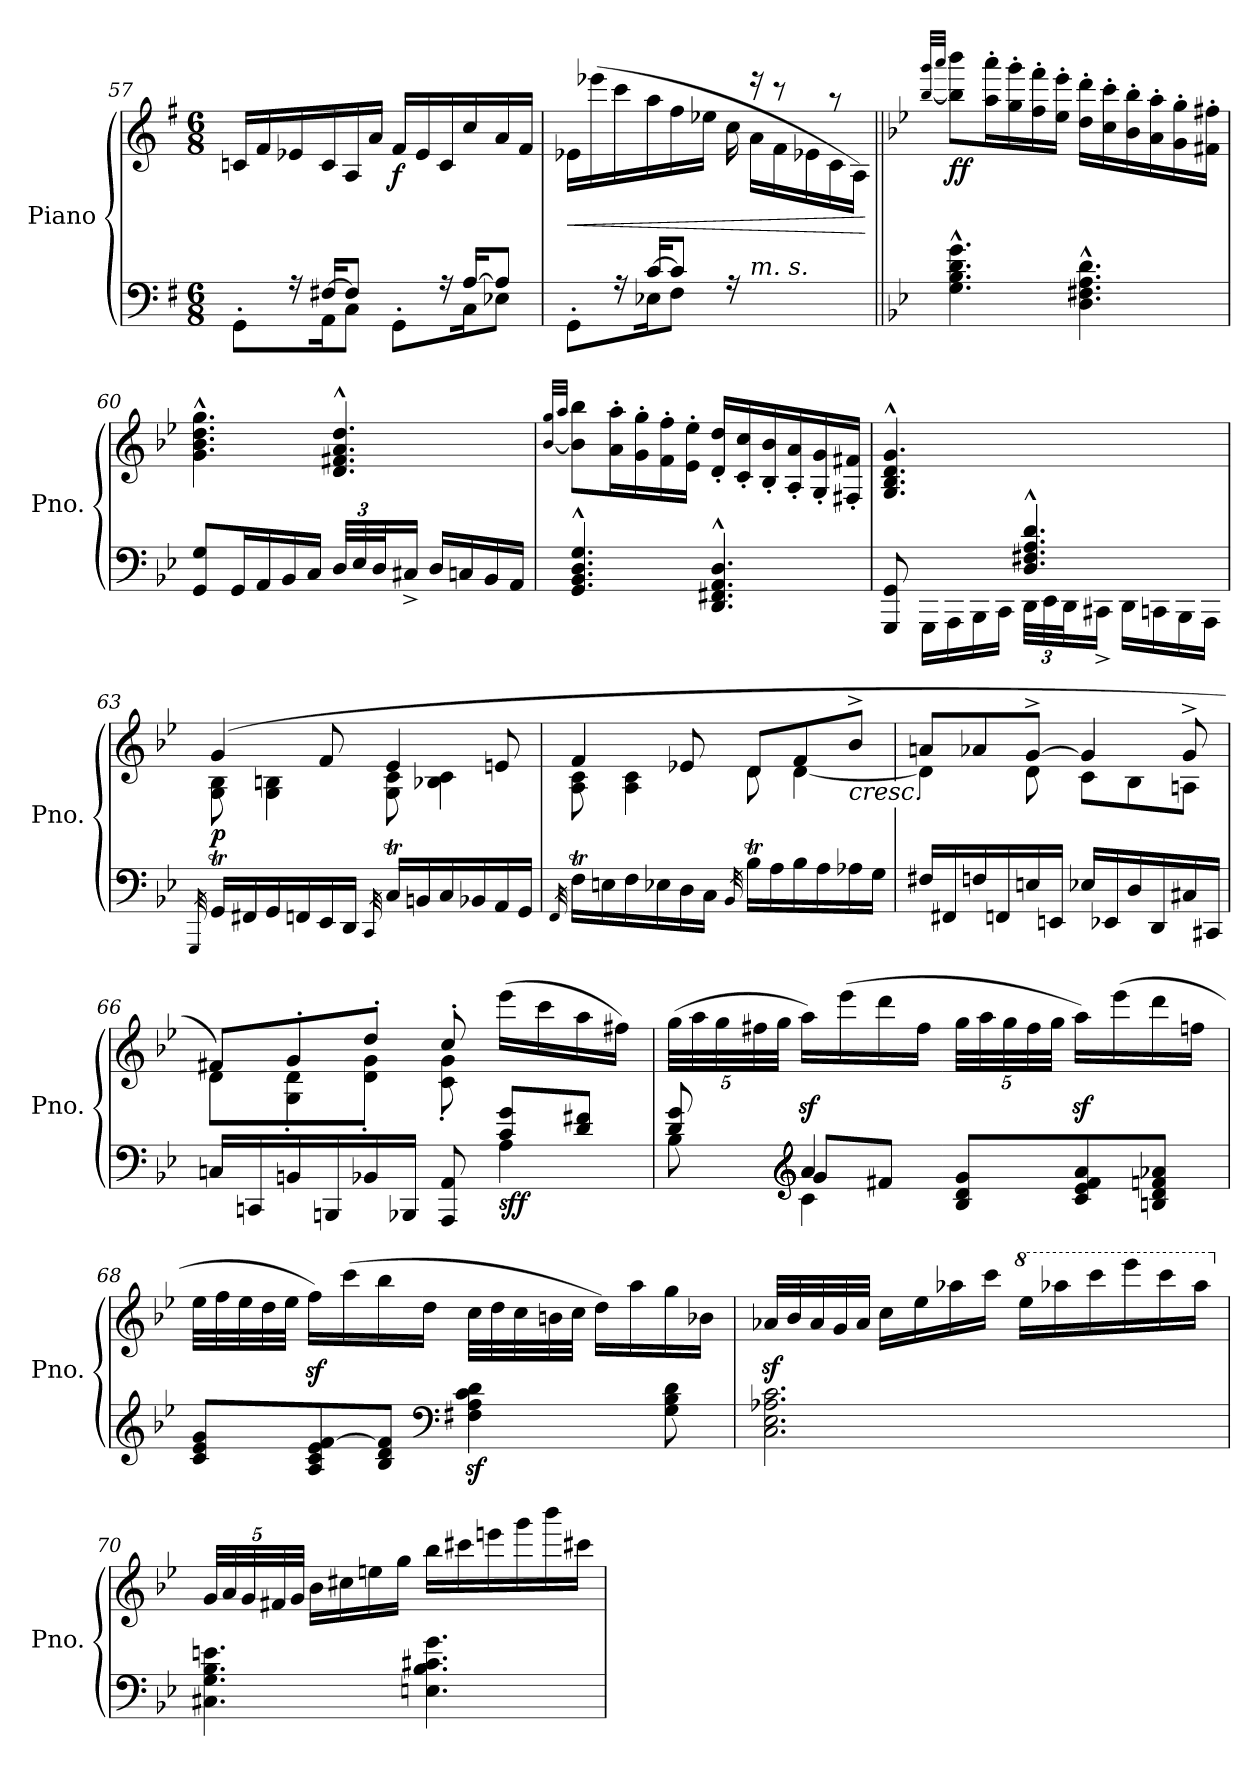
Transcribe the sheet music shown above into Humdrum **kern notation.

**kern	**kern	**dynam
*part1	*part1	*part1
*staff2	*staff1	*staff1/2
*I"Piano	*	*
*I'Pno.	*	*
*clefF4	*clefG2	*
*k[f#]	*k[f#]	*
*M6/8	*M6/8	*
=57	=57	=57
*^	*	*
8.ryy	8GG'\L	16cn/LL	.
.	.	16f#/	.
.	16rA	16e-X/	.
[16F#X/KL	16AA\K	16c/	.
8F#/J]	8C\J	16A/	.
.	.	16a/JJ	.
!	!	!	!LO:DY:b
8.ryy	8GG'\L	16f#/LL	f
.	.	16e-/	.
.	16rA	16c/	.
[16A/KL	16C\K	16cc/	.
8A/J]	8E-X\J	16a/	.
.	.	16f#/JJ	.
!!LO:LB:g=z
=58	=58	=58	=58
!	!	!	!LO:HP:b
*	*	*^	*
8.ryy	8GG'\L	16e-X\LL	4..ryy	<
.	.	(>16eee-X\	.	.
.	16rA	16ccc\	.	.
[16c/KL	16E-X\K	16aa\	.	.
8c/J]	8F#\J	16ff#\	.	.
.	.	16ee-X\JJ	.	.
4.ryy	16rA	16cc\	.	.
!	!LO:TX:a:i:t=m. s.	!	!	!
.	4ryy	16reee	16a\LL	.
.	.	8rccc	16f#\	.
.	.	.	16e-X\	.
.	.	8raa	16c\	.
.	16ryy	.	16A\JJ)	.
*v	*v	*	*	*
*	*v	*v	*
.	.	[
=59||	=59||	=59||
*k[b-e-]	*k[b-e-]	*
.	[32qbb-/ 32qggg/LLL	.
.	32qaaa/JJJ	.
!	!	!LO:DY:b
4.G\^^ 4.B-\^^ 4.d\^^ 4.g\^^	8bb-\] 8bbb-\L	ff
.	16aa\' 16aaa\'L	.
.	16gg\' 16ggg\'	.
.	16ff\' 16fff\'	.
.	16ee-\' 16eee-\'JJ	.
4.D\^^ 4.F#X\^^ 4.A\^^ 4.d\^^	16dd\' 16ddd\'LL	.
.	16cc\' 16ccc\'	.
.	16b-\' 16bb-\'	.
.	16a\' 16aa\'	.
.	16g\' 16gg\'	.
.	16f#X\' 16ff#X\'JJ	.
=60	=60	=60
8GG/ 8G/L	4.g\^^ 4.b-\^^ 4.dd\^^ 4.gg\^^	.
16GG/L	.	.
16AA/	.	.
16BB-/	.	.
16C/JJ	.	.
*Xbrackettup	*	*
48D/LLL	4.d/^^ 4.f#X/^^ 4.a/^^ 4.dd/^^	.
48E-/	.	.
48D/J	.	.
16C#X^/JJ	.	.
16D/LL	.	.
16Cn/	.	.
16BB-/	.	.
16AA/JJ	.	.
=61	=61	=61
.	[32qb-/ 32qgg/LLL	.
.	32qaa/JJJ	.
4.GG/^^ 4.BB-/^^ 4.D/^^ 4.G/^^	8b-\] 8bb-\L	.
.	16a\' 16aa\'L	.
.	16g\' 16gg\'	.
.	16f\' 16ff\'	.
.	16e-\' 16ee-\'JJ	.
4.DD/^^ 4.FF#X/^^ 4.AA/^^ 4.D/^^	16d/' 16dd/'LL	.
.	16c/' 16cc/'	.
.	16B-/' 16b-/'	.
.	16A/' 16a/'	.
.	16G/' 16g/'	.
.	16F#X/' 16f#X/'JJ	.
!!LO:PB:g=z
=62	=62	=62
*^	*	*
4.ryy	8GGG/ 8GG/	4.G/^^ 4.B-/^^ 4.d/^^ 4.g/^^	.
.	16GGG\LL	.	.
.	16AAA\	.	.
.	16BBB-\	.	.
.	16CC\JJ	.	.
4.D/^^ 4.F#X/^^ 4.A/^^ 4.d/^^	48DD\LLL	4.ryy	.
.	48EE-\	.	.
.	48DD\J	.	.
.	16CC#X^\JJ	.	.
.	16DD\LL	.	.
.	16CCn\	.	.
.	16BBB-\	.	.
.	16AAA\JJ	.	.
*v	*v	*	*
=63	=63	=63
32qGGG/	.	.
*	*^	*
!	!	!	!LO:DY:b
16GGT/LL	(>4g/	8G\ 8B-\	p
16FF#X/	.	.	.
16GG/	.	4G\ 4Bn\	.
16FFn/	.	.	.
16EE-/	8f/	.	.
16DD/JJ	.	.	.
32qCC/	.	.	.
16CT/LL	4e-/	8G\ 8c\	.
16BBn/	.	.	.
16C/	.	4B-X\ 4c\	.
16BB-X/	.	.	.
16AA/	8en/	.	.
16GG/JJ	.	.	.
=64	=64	=64	=64
32qFF/	.	.	.
16FT\LL	4f/	8A\ 8c\	.
16En\	.	.	.
16F\	.	4A\ 4c\	.
16E-X\	.	.	.
16D\	8e-X/	.	.
16C\JJ	.	.	.
32qBB-/	.	.	.
16B-T\LL	8d/L	8d\	.
16A\	.	.	.
16B-\	8f/	[4d\	.
16A\	.	.	.
!	!LO:TX:b:i:t=cresc.	!	!
16A-X\	8b-^/J	.	.
16G\JJ	.	.	.
!!LO:LB:g=z	!!
=65	=65	=65	=65
16F#X/LL	8an/L	4d\]	.
16FF#X/	.	.	.
16Fn/	8a-X/	.	.
16FFn/	.	.	.
16En/	[8g^/J	8d\	.
16EEn/JJ	.	.	.
16E-X/LL	4g/]	8c\L	.
16EE-X/	.	.	.
16D/	.	8B-\	.
16DD/	.	.	.
16C#X/	8g^/	8An\J	.
16CC#X/JJ	.	.	.
=66	=66	=66	=66
*^	*	*	*
16Cn/LL	4.ryy	8f#X/L)	8d\L	.
16CCn/	.	.	.	.
16BBn/	.	8g'/	8G\' 8d\'	.
16BBBn/	.	.	.	.
16BB-X/	.	8dd'/J	8d\' 8g\'J	.
16BBB-X/JJ	.	.	.	.
8AAA/ 8AA/	8ryy	8cc'/	8c\' 8g\'	.
!	!	!	!	!LO:DY:b=2
!	!	!	!	!LO:DY:n=1:b
8c/ 8g/L	4A\	4ryy	(>16eee-\LL	sf f
.	.	.	16ccc\	.
8d/ 8f#X/J	.	.	16aa\	.
.	.	.	16ff#X\JJ)	.
*	*	*v	*v	*
=67	=67	=67	=67
*	*^	*	*
*	*	*	*Xbrackettup	*
8d/ 8g/	8B-\	8ryy	(>40gg\LLL	.
.	.	.	40aa\	.
.	.	.	40gg\	.
.	.	.	40ff#X\	.
.	.	.	40gg\JJJ	.
*clefG2	*	*	*	*
4a/	4c\	8g/L	16aaz<\LL)	.
.	.	.	(>16eee-\	.
.	.	8f#X/J	16ddd\	.
.	.	.	16ff#\JJ	.
8B-/ 8d/ 8g/L	8ryy	8ryy	40gg\LLL	.
.	.	.	40aa\	.
.	.	.	40gg\	.
.	.	.	40ff#\	.
.	.	.	40gg\JJJ	.
8c/ 8e-/ 8f#/ 8a/	4ryy	4ryy	16aaz<\LL)	.
.	.	.	(>16eee-\	.
8Bn/ 8d/ 8fn/ 8a-X/J	.	.	16ddd\	.
.	.	.	16ffn\JJ	.
*v	*v	*v	*	*
!!LO:LB:g=z
=68	=68	=68
*	*Xtuplet	*
8c/ 8e-/ 8g/L	40ee-\LLL	.
.	40ff\	.
.	40ee-\	.
.	40dd\	.
.	40ee-\JJJ	.
8A/ 8c/ 8e-/ [8f/	16ffz<\LL)	.
.	(>16ccc\	.
8B-/ 8d/ 8f/]J	16bb-\	.
.	16dd\JJ	.
*clefF4	*	*
4F#X\z< 4A\z< 4c\z< 4d\z<	40cc\LLL	.
.	40dd\	.
.	40cc\	.
.	40bn\	.
.	40cc\JJJ	.
.	16dd\LL)	.
.	16aa\	.
8G\ 8B-\ 8d\	16gg\	.
.	16b-X\JJ	.
=69	=69	=69
2.C\ 2.E-\ 2.A-X\ 2.c\	40a-Xz</LLL	.
.	40b-/	.
.	40a-/	.
.	40g/	.
.	40a-/JJJ	.
.	16cc\LL	.
.	16ee-\	.
.	16aa-X\	.
.	16ccc\JJ	.
*	*8va	*
.	16eee-\LL	.
.	16aaa-X\	.
.	16cccc\	.
.	16eeee-\	.
.	16cccc\	.
.	16aaa-\JJ	.
=70	=70	=70
*^	*	*
*	*	*X8va	*
*	*	*tuplet	*
4.C#X\ 4.G\ 4.B-\ 4.en\	4.ryy	40g/LLL	.
.	.	40a/	.
.	.	40g/	.
.	.	40f#X/	.
.	.	40g/JJJ	.
.	.	16b-\LL	.
.	.	16cc#X\	.
.	.	16een\	.
.	.	16gg\JJ	.
4.En\ 4.B-\ 4.c#X\ 4.g\	4ryy	16bb-\LL	.
.	.	16ccc#X\	.
.	.	16eeen\	.
.	.	16ggg\	.
.	16ryy	16bbb-\	.
.	16ryy	16ccc#X\JJ	.
*v	*v	*	*
=	=	=
*-	*-	*-
